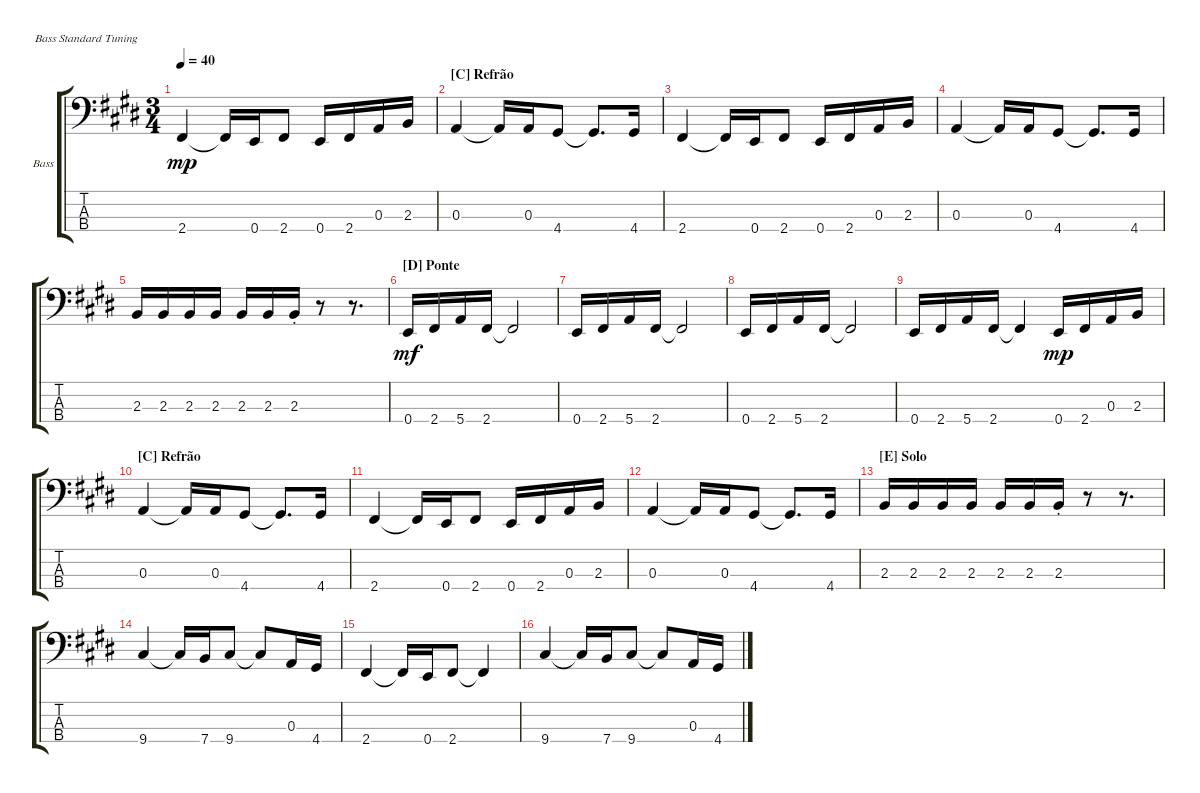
\defaultSystemsLayout 4
\bracketExtendMode groupsimilarinstruments
\firstSystemTrackNameOrientation horizontal
\otherSystemsTrackNameOrientation horizontal
\track ("Bass" "Bass") {multiBarRest instrument electricbassfinger}
\staff {score tabs}
\tuning (G2 D2 A1 E1)
\ts (3 4)
\tempo 40
\clef f4
\ks c#minor
2.4.4{dy mp} 2.4{t}.16 0.4.16 2.4.8 0.4.16 2.4.16 0.3.16 2.3.16 |
\section ("C" "Refrão")
0.3.4 0.3{t}.16 0.3.16 4.4.8 4.4{t}.8{d} 4.4.16 |
2.4.4 2.4{t}.16 0.4.16 2.4.8 0.4.16 2.4.16 0.3.16 2.3.16 |
0.3.4 0.3{t}.16 0.3.16 4.4.8 4.4{t}.8{d} 4.4.16 |
2.3.16 2.3.16 2.3.16 2.3.16 2.3.16 2.3.16 2.3{st}.16 r.8 r.8{d} |
\section ("D" "Ponte")
0.4.16{dy mf} 2.4.16 5.4.16 2.4.16 2.4{t}.2 |
0.4.16 2.4.16 5.4.16 2.4.16 2.4{t}.2 |
0.4.16 2.4.16 5.4.16 2.4.16 2.4{t}.2 |
0.4.16 2.4.16 5.4.16 2.4.16 2.4{t}.4 0.4.16{dy mp} 2.4.16 0.3.16 2.3.16 |
\section ("C" "Refrão")
0.3.4 0.3{t}.16 0.3.16 4.4.8 4.4{t}.8{d} 4.4.16 |
2.4.4 2.4{t}.16 0.4.16 2.4.8 0.4.16 2.4.16 0.3.16 2.3.16 |
0.3.4 0.3{t}.16 0.3.16 4.4.8 4.4{t}.8{d} 4.4.16 |
\section ("E" "Solo")
2.3.16 2.3.16 2.3.16 2.3.16 2.3.16 2.3.16 2.3{st}.16 r.8 r.8{d} |
9.4.4 9.4{t}.16 7.4.16 9.4.8 9.4{t}.8 0.3.16 4.4.16 |
2.4.4 2.4{t}.16 0.4.16 2.4.8 2.4{t}.4 |
9.4.4 9.4{t}.16 7.4.16 9.4.8 9.4{t}.8 0.3.16 4.4.16
